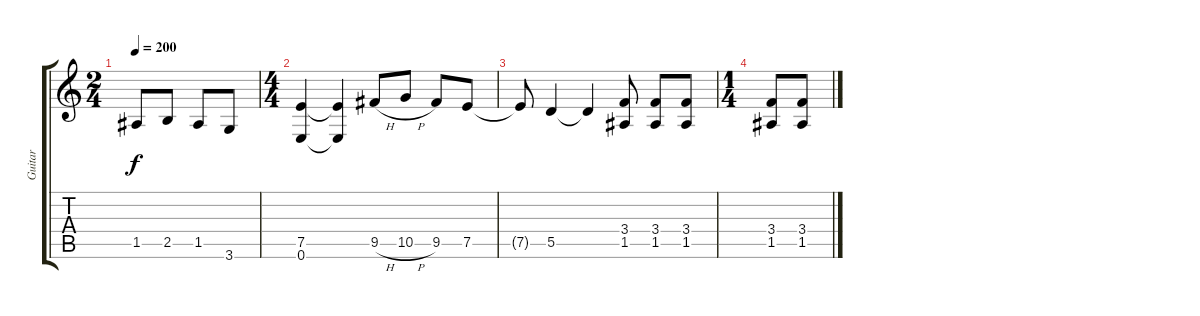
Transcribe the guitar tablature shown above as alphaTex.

\track ("Guitar" "Guitar") {instrument distortionguitar}
\staff {score tabs}
\tuning (E4 B3 G3 D3 A2 E2) {hide}
\ts (2 4)
\tempo 200
\clef g2
\ks c
1.5.8{dy f} 2.5.8 1.5.8 3.6.8 |
\ts (4 4)
(7.5 0.6).4 (7.5{t} 0.6{t}).4 9.5{h}.8 10.5{h}.8 9.5.8 7.5.8 |
7.5{t}.8 5.5.4 5.5{t}.4 (3.4 1.5).8 (3.4 1.5).8 (3.4 1.5).8 |
\ts (1 4)
(3.4 1.5).8 (3.4 1.5).8
